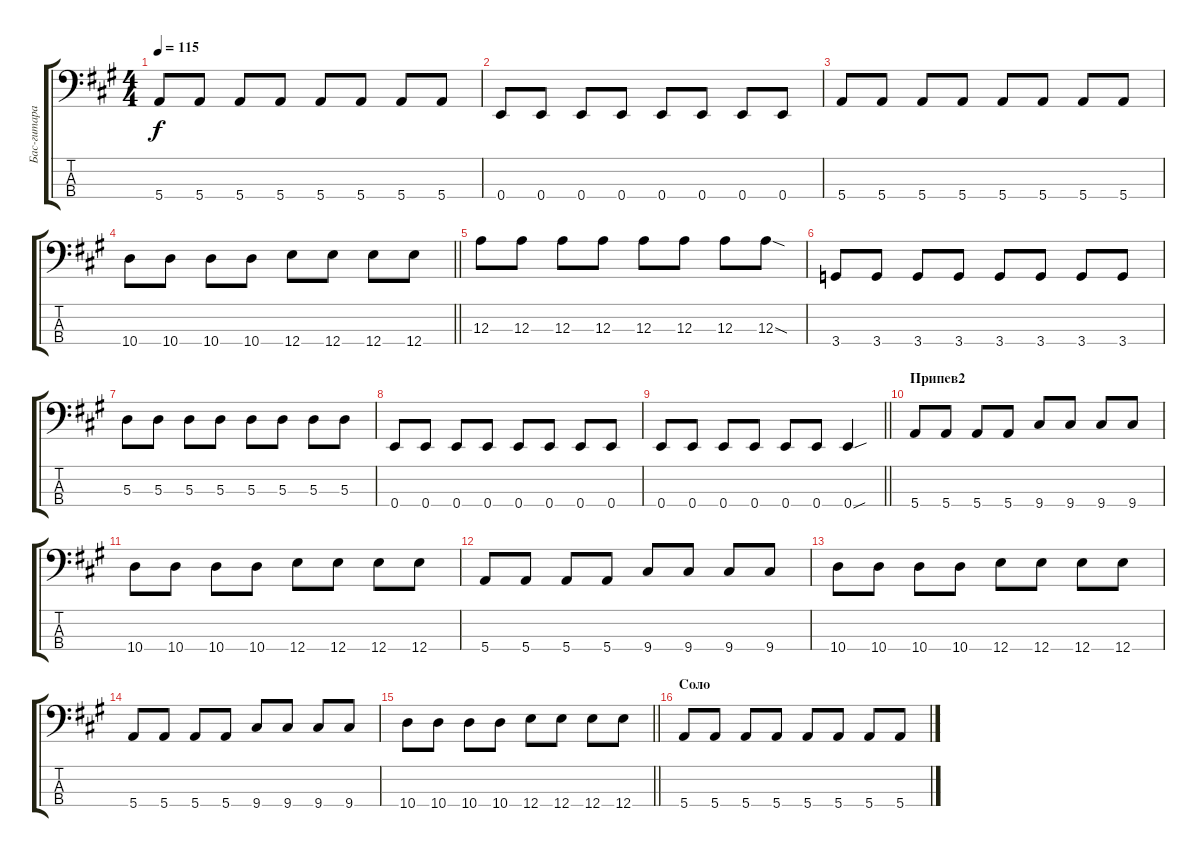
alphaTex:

\track ("Бас-гитара" "Бас-гитара") {instrument electricbassfinger}
\staff {score tabs}
\tuning (G2 D2 A1 E1) {hide}
\ts (4 4)
\tempo 115
\clef f4
\ks a
5.4.8{dy f} 5.4.8 5.4.8 5.4.8 5.4.8 5.4.8 5.4.8 5.4.8 |
0.4.8 0.4.8 0.4.8 0.4.8 0.4.8 0.4.8 0.4.8 0.4.8 |
5.4.8 5.4.8 5.4.8 5.4.8 5.4.8 5.4.8 5.4.8 5.4.8 |
\barLineRight lightlight
10.4.8 10.4.8 10.4.8 10.4.8 12.4.8 12.4.8 12.4.8 12.4.8 |
12.3.8 12.3.8 12.3.8 12.3.8 12.3.8 12.3.8 12.3.8 12.3{sod}.8 |
3.4.8 3.4.8 3.4.8 3.4.8 3.4.8 3.4.8 3.4.8 3.4.8 |
5.3.8 5.3.8 5.3.8 5.3.8 5.3.8 5.3.8 5.3.8 5.3.8 |
0.4.8 0.4.8 0.4.8 0.4.8 0.4.8 0.4.8 0.4.8 0.4.8 |
\barLineRight lightlight
0.4.8 0.4.8 0.4.8 0.4.8 0.4.8 0.4.8 0.4{sou}.4 |
\section ("" "Припев2")
5.4.8 5.4.8 5.4.8 5.4.8 9.4.8 9.4.8 9.4.8 9.4.8 |
10.4.8 10.4.8 10.4.8 10.4.8 12.4.8 12.4.8 12.4.8 12.4.8 |
5.4.8 5.4.8 5.4.8 5.4.8 9.4.8 9.4.8 9.4.8 9.4.8 |
10.4.8 10.4.8 10.4.8 10.4.8 12.4.8 12.4.8 12.4.8 12.4.8 |
5.4.8 5.4.8 5.4.8 5.4.8 9.4.8 9.4.8 9.4.8 9.4.8 |
\barLineRight lightlight
10.4.8 10.4.8 10.4.8 10.4.8 12.4.8 12.4.8 12.4.8 12.4.8 |
\section ("" "Соло")
5.4.8 5.4.8 5.4.8 5.4.8 5.4.8 5.4.8 5.4.8 5.4.8
